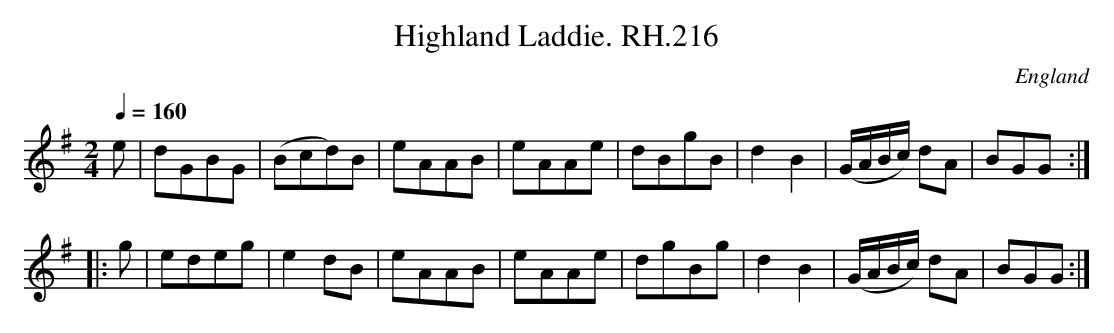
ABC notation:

X:1
T:Highland Laddie. RH.216
L:1/8
M:2/4
O:England
Q:1/4=160
K:G
e|dGBG|(Bcd)B|eAAB|eAAe|\
dBgB|d2B2|(G/A/B/c/) dA|BGG:|!
|:g|edeg|e2dB|eAAB|eAAe|\
dgBg|d2B2|(G/A/B/c/) dA|BGG:|
